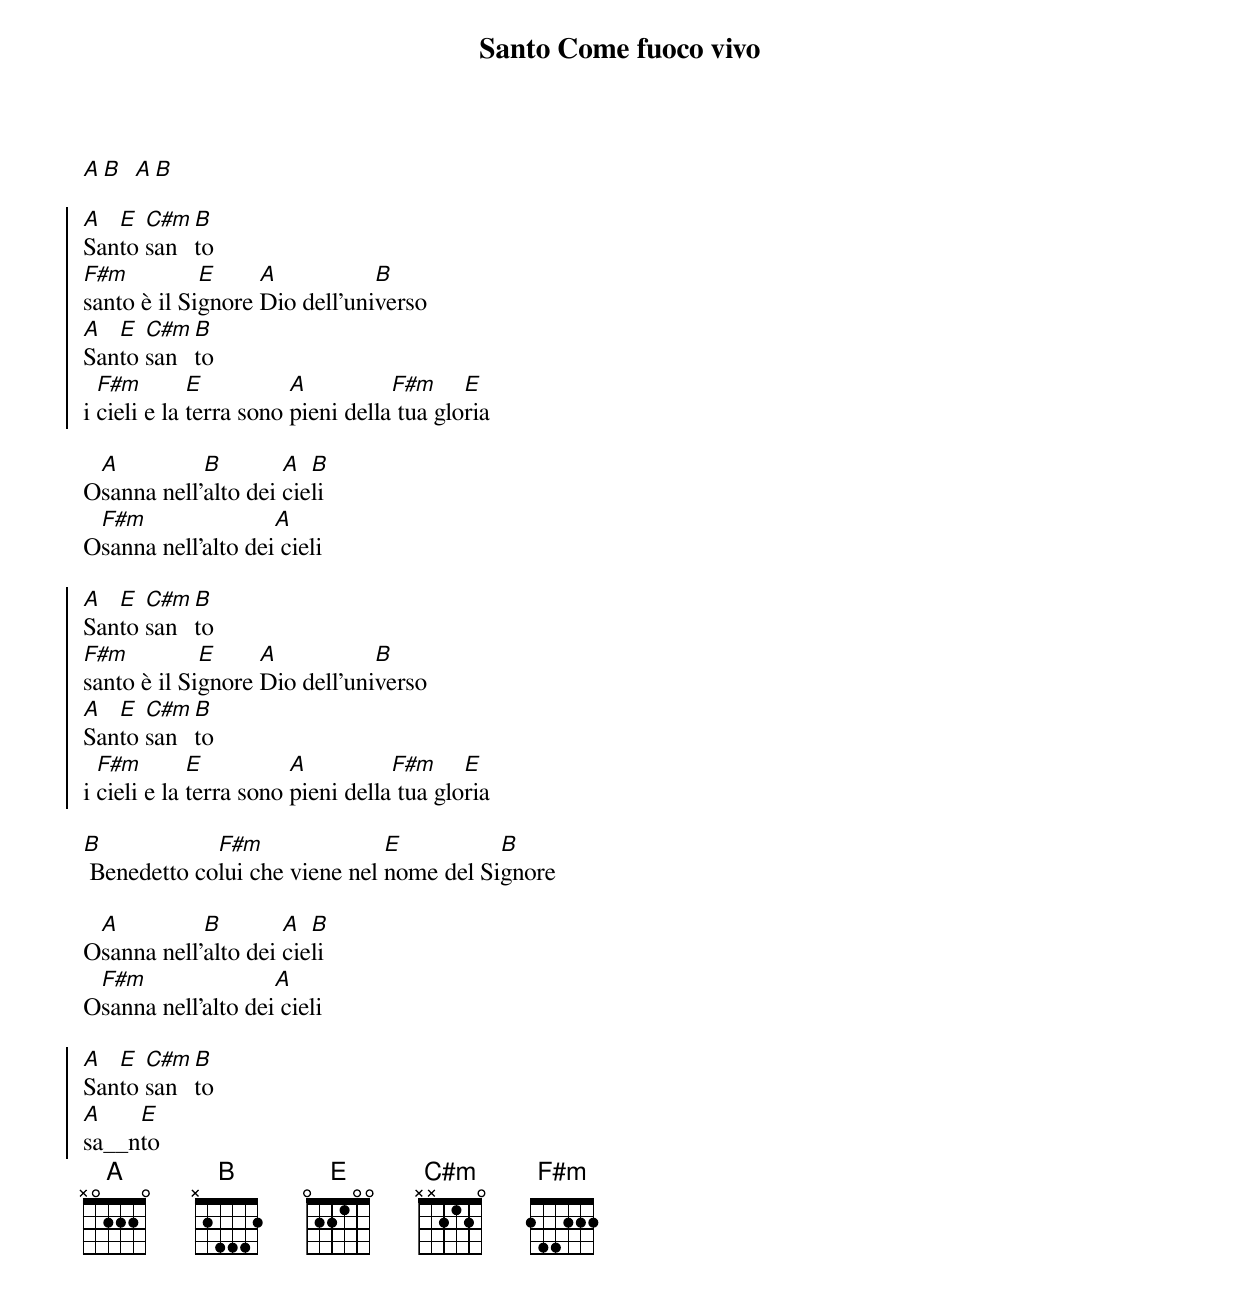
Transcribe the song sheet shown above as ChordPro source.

{title:Santo Come fuoco vivo}

[A][B]  [A][B]

{soc}
[A]San[E]to [C#m]san[B]to
[F#m]santo è il Si[E]gnore [A]Dio dell’uni[B]verso
[A]San[E]to [C#m]san[B]to
i [F#m]cieli e la [E]terra sono [A]pieni della[F#m] tua glo[E]ria
{eoc}

O[A]sanna nell’[B]alto dei [A]cie[B]li
O[F#m]sanna nell’alto dei[A] cieli

{soc}
[A]San[E]to [C#m]san[B]to
[F#m]santo è il Si[E]gnore [A]Dio dell’uni[B]verso
[A]San[E]to [C#m]san[B]to
i [F#m]cieli e la [E]terra sono [A]pieni della[F#m] tua glo[E]ria
{eoc}

[B] Benedetto co[F#m]lui che viene nel [E]nome del Si[B]gnore

O[A]sanna nell’[B]alto dei [A]cie[B]li
O[F#m]sanna nell’alto dei[A] cieli

{soc}
[A]San[E]to [C#m]san[B]to
[A]sa__n[E]to
{eoc}
